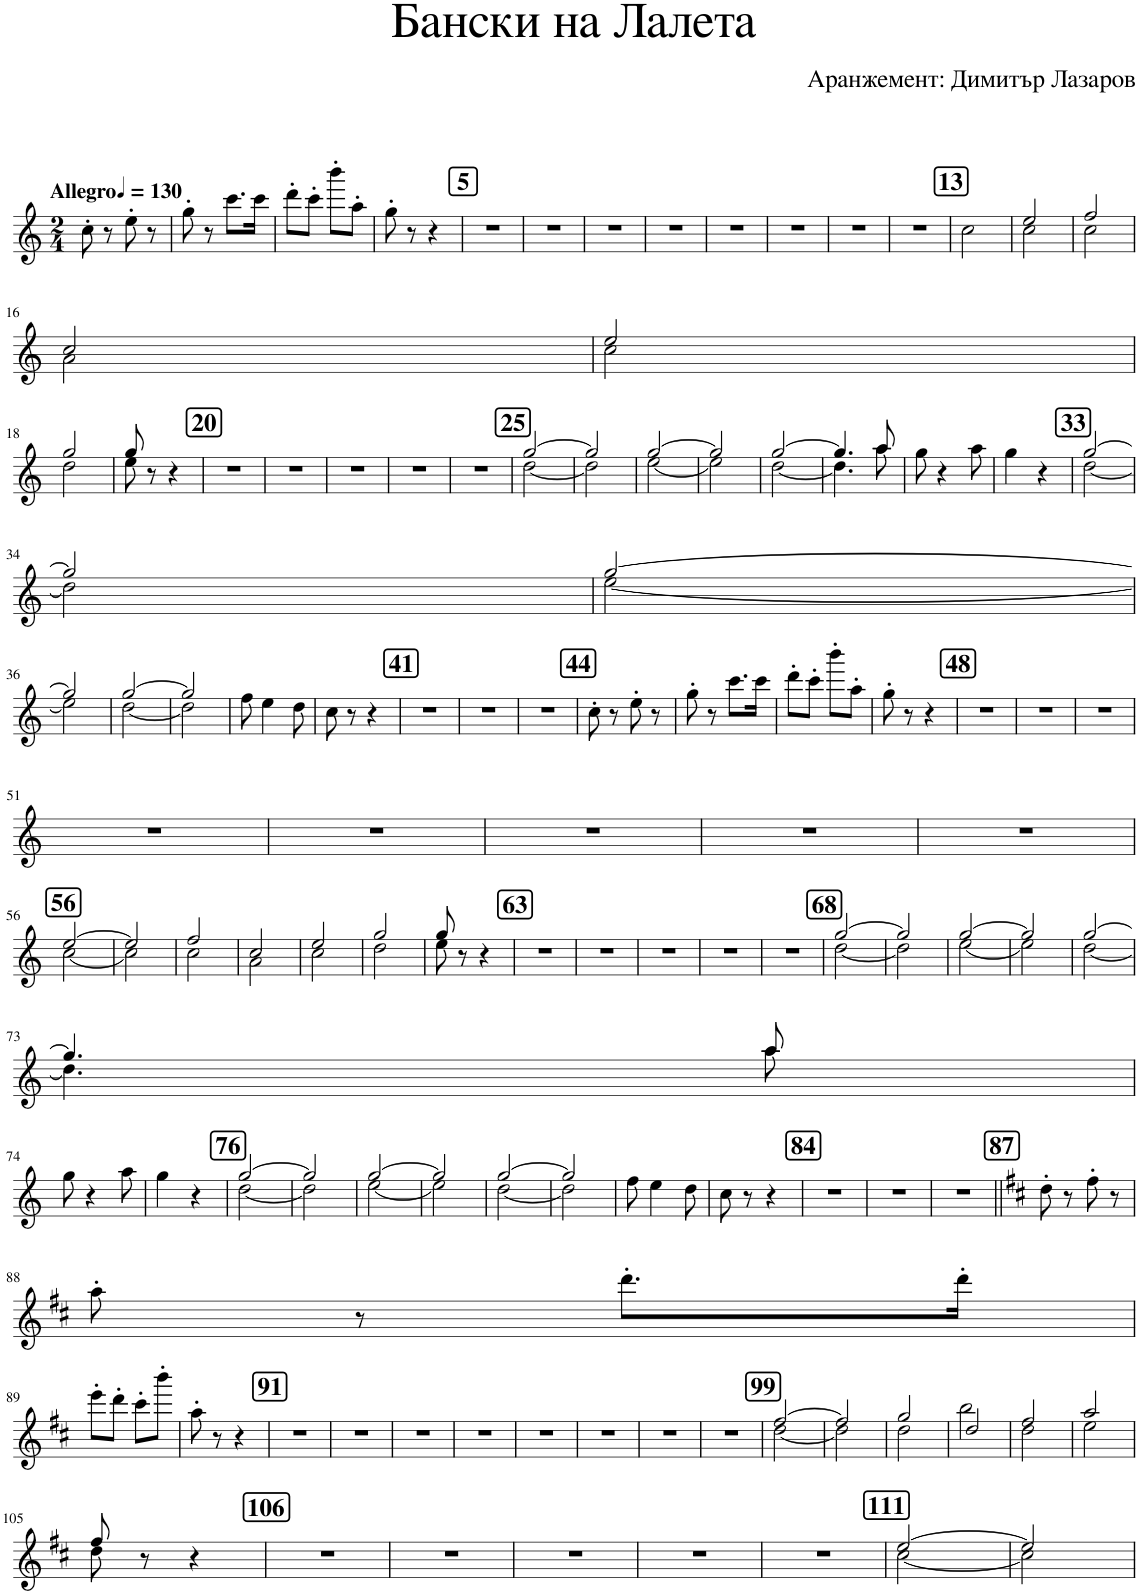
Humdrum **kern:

**kern
*part1
*staff1
*I"Tenor Saxophone
*I'Ten. Sax.
*clefG2
*Trd1c2
*k[]
*M2/4
=1
!LO:TX:a:B:t=Allegro𝅘𝅥 = 130
8cc'\
8r
8ee'\
8r
=2
8gg'\
8r
8.ccc\L
16ccc\Jk
=3
8ddd'\L
8ccc'\J
8bbb'\L
8aa'\J
=4
8gg'\
8r
4r
!!LO:REH:place=s1:a:B:cj:fs=14:t=5
=5
2r
=6
2r
=7
2r
=8
2r
=9
2r
=10
2r
=11
2r
=12
2r
!!LO:REH:place=s1:a:B:cj:fs=14:t=13
=13
2cc\
=14
*^
2ee/	2cc\
=15	=15
2ff/	2cc\
!!LO:LB:g=z	!!
=16	=16
2cc/	2a\
=17	=17
2ee/	2cc\
!!LO:LB:g=z	!!
=18	=18
2gg/	2dd\
=19	=19
8gg/	8ee\
8r	4.ryy
4r	.
*v	*v
!!LO:REH:place=s1:a:B:cj:fs=14:t=20
=20
2r
=21
2r
=22
2r
=23
2r
=24
2r
!!LO:REH:place=s1:a:B:cj:fs=14:t=25
=25
*^
[2gg/	[2dd\
=26	=26
2gg/]	2dd\]
=27	=27
[2gg/	[2ee\
=28	=28
2gg/]	2ee\]
=29	=29
[2gg/	[2dd\
=30	=30
4.gg/]	4.dd\]
8aa/	8aa\
*v	*v
=31
8gg\
4r
8aa\
=32
4gg\
4r
!!LO:REH:place=s1:a:B:cj:fs=14:t=33
=33
*^
[2gg/	[2dd\
!!LO:LB:g=z	!!
=34	=34
2gg/]	2dd\]
=35	=35
[2gg/	[2ee\
!!LO:LB:g=z	!!
=36	=36
2gg/]	2ee\]
=37	=37
[2gg/	[2dd\
=38	=38
2gg/]	2dd\]
*v	*v
=39
8ff\
4ee\
8dd\
=40
8cc\
8r
4r
!!LO:REH:place=s1:a:B:cj:fs=14:t=41
=41
2r
=42
2r
=43
2r
!!LO:REH:place=s1:a:B:cj:fs=14:t=44
=44
8cc'\
8r
8ee'\
8r
=45
8gg'\
8r
8.ccc\L
16ccc\Jk
=46
8ddd'\L
8ccc'\J
8bbb'\L
8aa'\J
=47
8gg'\
8r
4r
!!LO:REH:place=s1:a:B:cj:fs=14:t=48
=48
2r
=49
2r
=50
2r
!!LO:LB:g=z
=51
2r
=52
2r
=53
2r
=54
2r
=55
2r
!!LO:LB:g=z
!!LO:REH:place=s1:a:B:cj:fs=14:t=56
=56
*^
[2ee/	[2cc\
=57	=57
2ee/]	2cc\]
=58	=58
2ff/	2cc\
=59	=59
2cc/	2a\
=60	=60
2ee/	2cc\
=61	=61
2gg/	2dd\
=62	=62
8gg/	8ee\
8r	4.ryy
4r	.
*v	*v
!!LO:REH:place=s1:a:B:cj:fs=14:t=63
=63
2r
=64
2r
=65
2r
=66
2r
=67
2r
!!LO:REH:place=s1:a:B:cj:fs=14:t=68
=68
*^
[2gg/	[2dd\
=69	=69
2gg/]	2dd\]
=70	=70
[2gg/	[2ee\
=71	=71
2gg/]	2ee\]
=72	=72
[2gg/	[2dd\
!!LO:LB:g=z	!!
=73	=73
4.gg/]	4.dd\]
8aa/	8aa\
*v	*v
!!LO:LB:g=z
=74
8gg\
4r
8aa\
=75
4gg\
4r
!!LO:REH:place=s1:a:B:cj:fs=14:t=76
=76
*^
[2gg/	[2dd\
=77	=77
2gg/]	2dd\]
=78	=78
[2gg/	[2ee\
=79	=79
2gg/]	2ee\]
=80	=80
[2gg/	[2dd\
=81	=81
2gg/]	2dd\]
*v	*v
=82
8ff\
4ee\
8dd\
=83
8cc\
8r
4r
!!LO:REH:place=s1:a:B:cj:fs=14:t=84
=84
2r
=85
2r
=86
2r
!!LO:REH:place=s1:a:B:cj:fs=14:t=87
=87||
*k[f#c#]
8dd'\
8r
8ff#'\
8r
!!LO:LB:g=z
=88
8aa'\
8r
8.ddd'\L
16ddd'\Jk
!!LO:LB:g=z
=89
8eee'\L
8ddd'\J
8ccc#'\L
8bbb'\J
=90
8aa'\
8r
4r
!!LO:REH:place=s1:a:B:cj:fs=14:t=91
=91
2r
=92
2r
=93
2r
=94
2r
=95
2r
=96
2r
=97
2r
=98
2r
!!LO:REH:place=s1:a:B:cj:fs=14:t=99
=99
*^
[2ff#/	[2dd\
=100	=100
2ff#/]	2dd\]
=101	=101
2gg/	2dd\
=102	=102
2dd/	2bb\
=103	=103
2ff#/	2dd\
=104	=104
2aa/	2ee\
!!LO:LB:g=z	!!
=105	=105
8ff#/	8dd\
8r	4.ryy
4r	.
*v	*v
!!LO:REH:place=s1:a:B:cj:fs=14:t=106
=106
2r
=107
2r
=108
2r
=109
2r
=110
2r
!!LO:REH:place=s1:a:B:cj:fs=14:t=111
=111
*^
[2ee/	[2cc#\
=112	=112
2ee/]	2cc#\]
*v	*v
=
*-
